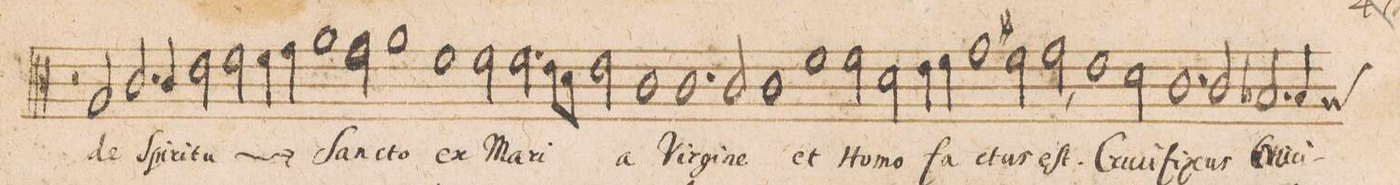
**kern	**text
*I"CANTVS.	*
*clefC3	*
*k[]	*
*met(C|)	*
*M2/1	*
2r	.
2A/	de
2.cny/	Spi-
4c/	-ri-
=77-	=77-
2e\	-tu
*	*ij
2f\	Spi-
4f\	-ri-
4g\	-tu
*	*Xij
1a	San-
=78-	=78-
2g\	.
1a	-cto
=79-	=79-
1f	ex
2f\	Ma-
2.f\	-ri-
=80-	=80-
8e\L	.
8d\J	.
2e\	.
1c	-a
=81-	=81-
1.c	Vir-
2c/	-gi-
=82-	=82-
1c	-ne
1f	et
=83-	=83-
2f\	Ho-
2d\	-mo
4e\	fa-
4f\	.
1g	.
=84-	=84-
2f#X\	-ctus
2g,<\	eſt.
1e\	Cru-
=85-	=85-
2d\	-ci-
1.c	-fi-
=86-	=86-
2c/	-xus
2.B-X/	Cru-
*custos:A	*
4B-/	-ci-
=87-	=87-
*-	*-
